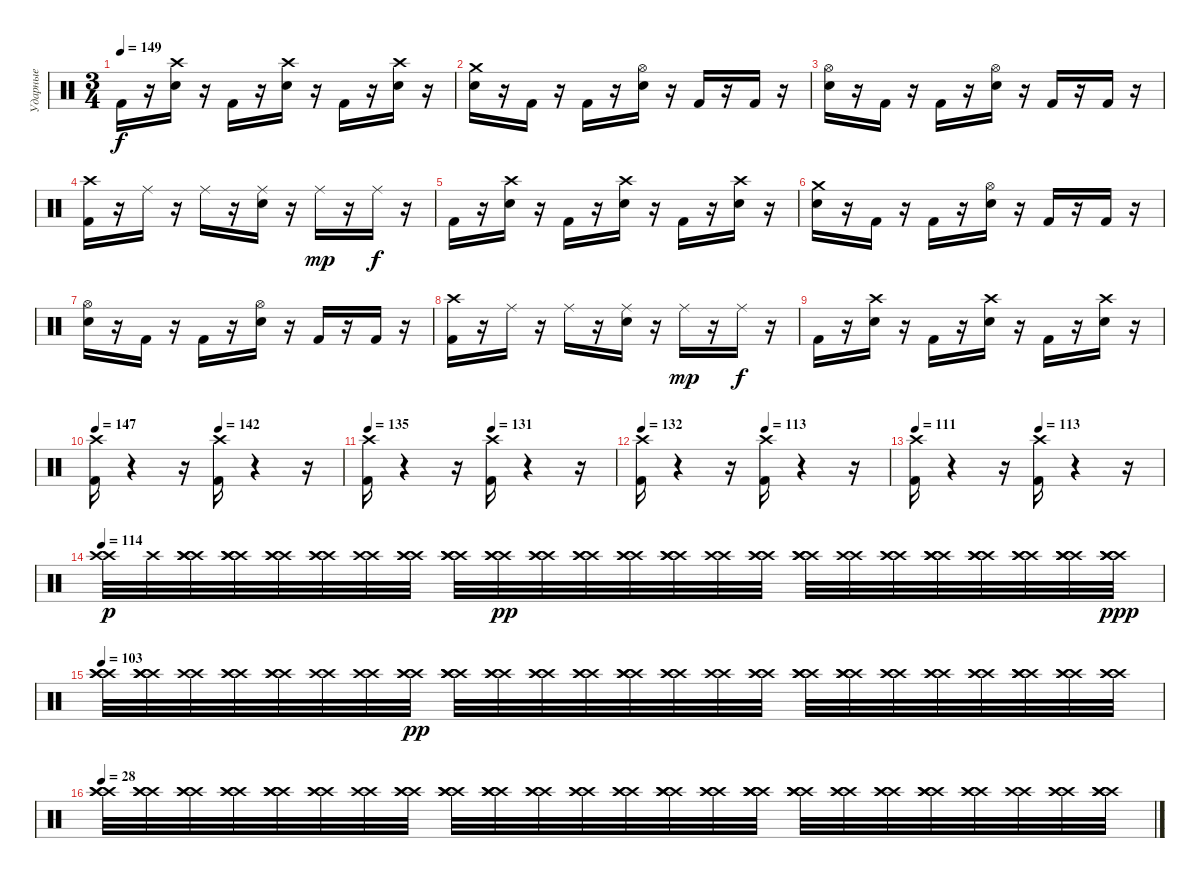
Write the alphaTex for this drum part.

\track ("Ударные" "Ударные") {instrument percussion}
\staff {score}
\articulation defaults
\ts (3 4)
\tempo 149
\clef neutral
\ks c "Kick (hit) 2".16{dy f}
r.16 ("Crash high (hit)" "Snare (hit) 2").16 r.16 "Kick (hit) 2".16 r.16 ("Crash high (hit)" "Snare (hit) 2").16 r.16 "Kick (hit) 2".16 r.16 ("Snare (hit) 2" "Crash high (hit)").16 r.16 |
("Crash medium (hit)" "Snare (hit) 2").16 r.16 "Kick (hit) 2".16 r.16 "Kick (hit) 2".16 r.16 ("Hi-Hat (open)" "Snare (hit) 2").16 r.16 "Kick (hit) 2".16 r.16 "Kick (hit) 2".16 r.16 |
("Hi-Hat (open)" "Snare (hit) 2").16 r.16 "Kick (hit) 2".16 r.16 "Kick (hit) 2".16 r.16 ("Hi-Hat (open)" "Snare (hit) 2").16 r.16 "Kick (hit) 2".16 r.16 "Kick (hit) 2".16 r.16 |
("Kick (hit) 2" "Crash high (hit)").16 r.16 "Ride (middle)".16 r.16 "Ride (middle)".16 r.16 ("Snare (hit) 2" "Ride (middle)").16 r.16 "Ride (middle)".16{dy mp} r.16 "Ride (middle)".16{dy f} r.16 |
"Kick (hit) 2".16 r.16 ("Crash high (hit)" "Snare (hit) 2").16 r.16 "Kick (hit) 2".16 r.16 ("Crash high (hit)" "Snare (hit) 2").16 r.16 "Kick (hit) 2".16 r.16 ("Snare (hit) 2" "Crash high (hit)").16 r.16 |
("Crash medium (hit)" "Snare (hit) 2").16 r.16 "Kick (hit) 2".16 r.16 "Kick (hit) 2".16 r.16 ("Hi-Hat (open)" "Snare (hit) 2").16 r.16 "Kick (hit) 2".16 r.16 "Kick (hit) 2".16 r.16 |
("Hi-Hat (open)" "Snare (hit) 2").16 r.16 "Kick (hit) 2".16 r.16 "Kick (hit) 2".16 r.16 ("Hi-Hat (open)" "Snare (hit) 2").16 r.16 "Kick (hit) 2".16 r.16 "Kick (hit) 2".16 r.16 |
("Kick (hit) 2" "Crash high (hit)").16 r.16 "Ride (middle)".16 r.16 "Ride (middle)".16 r.16 ("Snare (hit) 2" "Ride (middle)").16 r.16 "Ride (middle)".16{dy mp} r.16 "Ride (middle)".16{dy f} r.16 |
"Kick (hit) 2".16 r.16 ("Crash high (hit)" "Snare (hit) 2").16 r.16 "Kick (hit) 2".16 r.16 ("Crash high (hit)" "Snare (hit) 2").16 r.16 "Kick (hit) 2".16 r.16 ("Snare (hit) 2" "Crash high (hit)").16 r.16 |
\tempo 147
\tempo (142 0.5)
("Kick (hit) 2" "Crash high (hit)").16 r.4 r.16 ("Kick (hit) 2" "Crash high (hit)").16 r.4 r.16 |
\tempo 135
\tempo (131 0.5)
("Kick (hit) 2" "Crash high (hit)").16 r.4 r.16 ("Kick (hit) 2" "Crash high (hit)").16 r.4 r.16 |
\tempo 132
\tempo (113 0.5)
("Kick (hit) 2" "Crash high (hit)").16 r.4 r.16 ("Kick (hit) 2" "Crash high (hit)").16 r.4 r.16 |
\tempo 111
\tempo (113 0.5)
("Kick (hit) 2" "Crash high (hit)").16 r.4 r.16 ("Kick (hit) 2" "Crash high (hit)").16 r.4 r.16 |
\tempo 114
("Crash high (hit)" "Crash high (hit)").32{dy p} "Crash high (hit)".32 ("Crash high (hit)" "Crash high (hit)" "Crash high (hit)" "Crash high (hit)").32 ("Crash high (hit)" "Crash high (hit)" "Crash high (hit)" "Crash high (hit)").32 ("Crash high (hit)" "Crash high (hit)" "Crash high (hit)").32 ("Crash high (hit)" "Crash high (hit)" "Crash high (hit)").32 ("Crash high (hit)" "Crash high (hit)").32 ("Crash high (hit)" "Crash high (hit)" "Crash high (hit)").32 ("Crash high (hit)" "Crash high (hit)" "Crash high (hit)" "Crash high (hit)").32 ("Crash high (hit)" "Crash high (hit)" "Crash high (hit)").32{dy pp} ("Crash high (hit)" "Crash high (hit)" "Crash high (hit)").32 ("Crash high (hit)" "Crash high (hit)" "Crash high (hit)").32 ("Crash high (hit)" "Crash high (hit)" "Crash high (hit)").32 ("Crash high (hit)" "Crash high (hit)" "Crash high (hit)" "Crash high (hit)").32 ("Crash high (hit)" "Crash high (hit)").32 ("Crash high (hit)" "Crash high (hit)" "Crash high (hit)").32 ("Crash high (hit)" "Crash high (hit)" "Crash high (hit)" "Crash high (hit)").32 ("Crash high (hit)" "Crash high (hit)").32 ("Crash high (hit)" "Crash high (hit)" "Crash high (hit)").32 ("Crash high (hit)" "Crash high (hit)" "Crash high (hit)" "Crash high (hit)").32 ("Crash high (hit)" "Crash high (hit)" "Crash high (hit)" "Crash high (hit)").32 ("Crash high (hit)" "Crash high (hit)" "Crash high (hit)").32 ("Crash high (hit)" "Crash high (hit)" "Crash high (hit)" "Crash high (hit)").32 ("Crash high (hit)" "Crash high (hit)" "Crash high (hit)" "Crash high (hit)").32{dy ppp} |
\tempo 103
("Crash high (hit)" "Crash high (hit)" "Crash high (hit)").32 ("Crash high (hit)" "Crash high (hit)" "Crash high (hit)" "Crash high (hit)").32 ("Crash high (hit)" "Crash high (hit)").32 ("Crash high (hit)" "Crash high (hit)" "Crash high (hit)").32 ("Crash high (hit)" "Crash high (hit)" "Crash high (hit)").32 ("Crash high (hit)" "Crash high (hit)").32 ("Crash high (hit)" "Crash high (hit)").32 ("Crash high (hit)" "Crash high (hit)" "Crash high (hit)").32{dy pp} ("Crash high (hit)" "Crash high (hit)" "Crash high (hit)" "Crash high (hit)").32 ("Crash high (hit)" "Crash high (hit)" "Crash high (hit)").32 ("Crash high (hit)" "Crash high (hit)" "Crash high (hit)").32 ("Crash high (hit)" "Crash high (hit)" "Crash high (hit)").32 ("Crash high (hit)" "Crash high (hit)" "Crash high (hit)" "Crash high (hit)").32 ("Crash high (hit)" "Crash high (hit)" "Crash high (hit)").32 ("Crash high (hit)" "Crash high (hit)").32 ("Crash high (hit)" "Crash high (hit)" "Crash high (hit)").32 ("Crash high (hit)" "Crash high (hit)" "Crash high (hit)" "Crash high (hit)").32 ("Crash high (hit)" "Crash high (hit)" "Crash high (hit)" "Crash high (hit)").32 ("Crash high (hit)" "Crash high (hit)" "Crash high (hit)").32 ("Crash high (hit)" "Crash high (hit)" "Crash high (hit)").32 ("Crash high (hit)" "Crash high (hit)" "Crash high (hit)").32 ("Crash high (hit)" "Crash high (hit)" "Crash high (hit)" "Crash high (hit)").32 ("Crash high (hit)" "Crash high (hit)" "Crash high (hit)").32 ("Crash high (hit)" "Crash high (hit)" "Crash high (hit)").32 |
\tempo 28
("Crash high (hit)" "Crash high (hit)" "Crash high (hit)").32 ("Crash high (hit)" "Crash high (hit)" "Crash high (hit)").32 ("Crash high (hit)" "Crash high (hit)" "Crash high (hit)").32 ("Crash high (hit)" "Crash high (hit)" "Crash high (hit)").32 ("Crash high (hit)" "Crash high (hit)" "Crash high (hit)" "Crash high (hit)").32 ("Crash high (hit)" "Crash high (hit)" "Crash high (hit)").32 ("Crash high (hit)" "Crash high (hit)").32 ("Crash high (hit)" "Crash high (hit)" "Crash high (hit)").32 ("Crash high (hit)" "Crash high (hit)" "Crash high (hit)" "Crash high (hit)").32 ("Crash high (hit)" "Crash high (hit)" "Crash high (hit)" "Crash high (hit)").32 ("Crash high (hit)" "Crash high (hit)" "Crash high (hit)").32 ("Crash high (hit)" "Crash high (hit)" "Crash high (hit)").32 ("Crash high (hit)" "Crash high (hit)" "Crash high (hit)").32 ("Crash high (hit)" "Crash high (hit)" "Crash high (hit)" "Crash high (hit)").32 ("Crash high (hit)" "Crash high (hit)" "Crash high (hit)").32 ("Crash high (hit)" "Crash high (hit)" "Crash high (hit)" "Crash high (hit)" "Crash high (hit)").32 ("Crash high (hit)" "Crash high (hit)" "Crash high (hit)" "Crash high (hit)").32 ("Crash high (hit)" "Crash high (hit)" "Crash high (hit)").32 ("Crash high (hit)" "Crash high (hit)" "Crash high (hit)").32 ("Crash high (hit)" "Crash high (hit)" "Crash high (hit)" "Crash high (hit)").32 ("Crash high (hit)" "Crash high (hit)" "Crash high (hit)").32 ("Crash high (hit)" "Crash high (hit)").32 ("Crash high (hit)" "Crash high (hit)" "Crash high (hit)").32 ("Crash high (hit)" "Crash high (hit)" "Crash high (hit)" "Crash high (hit)").32
